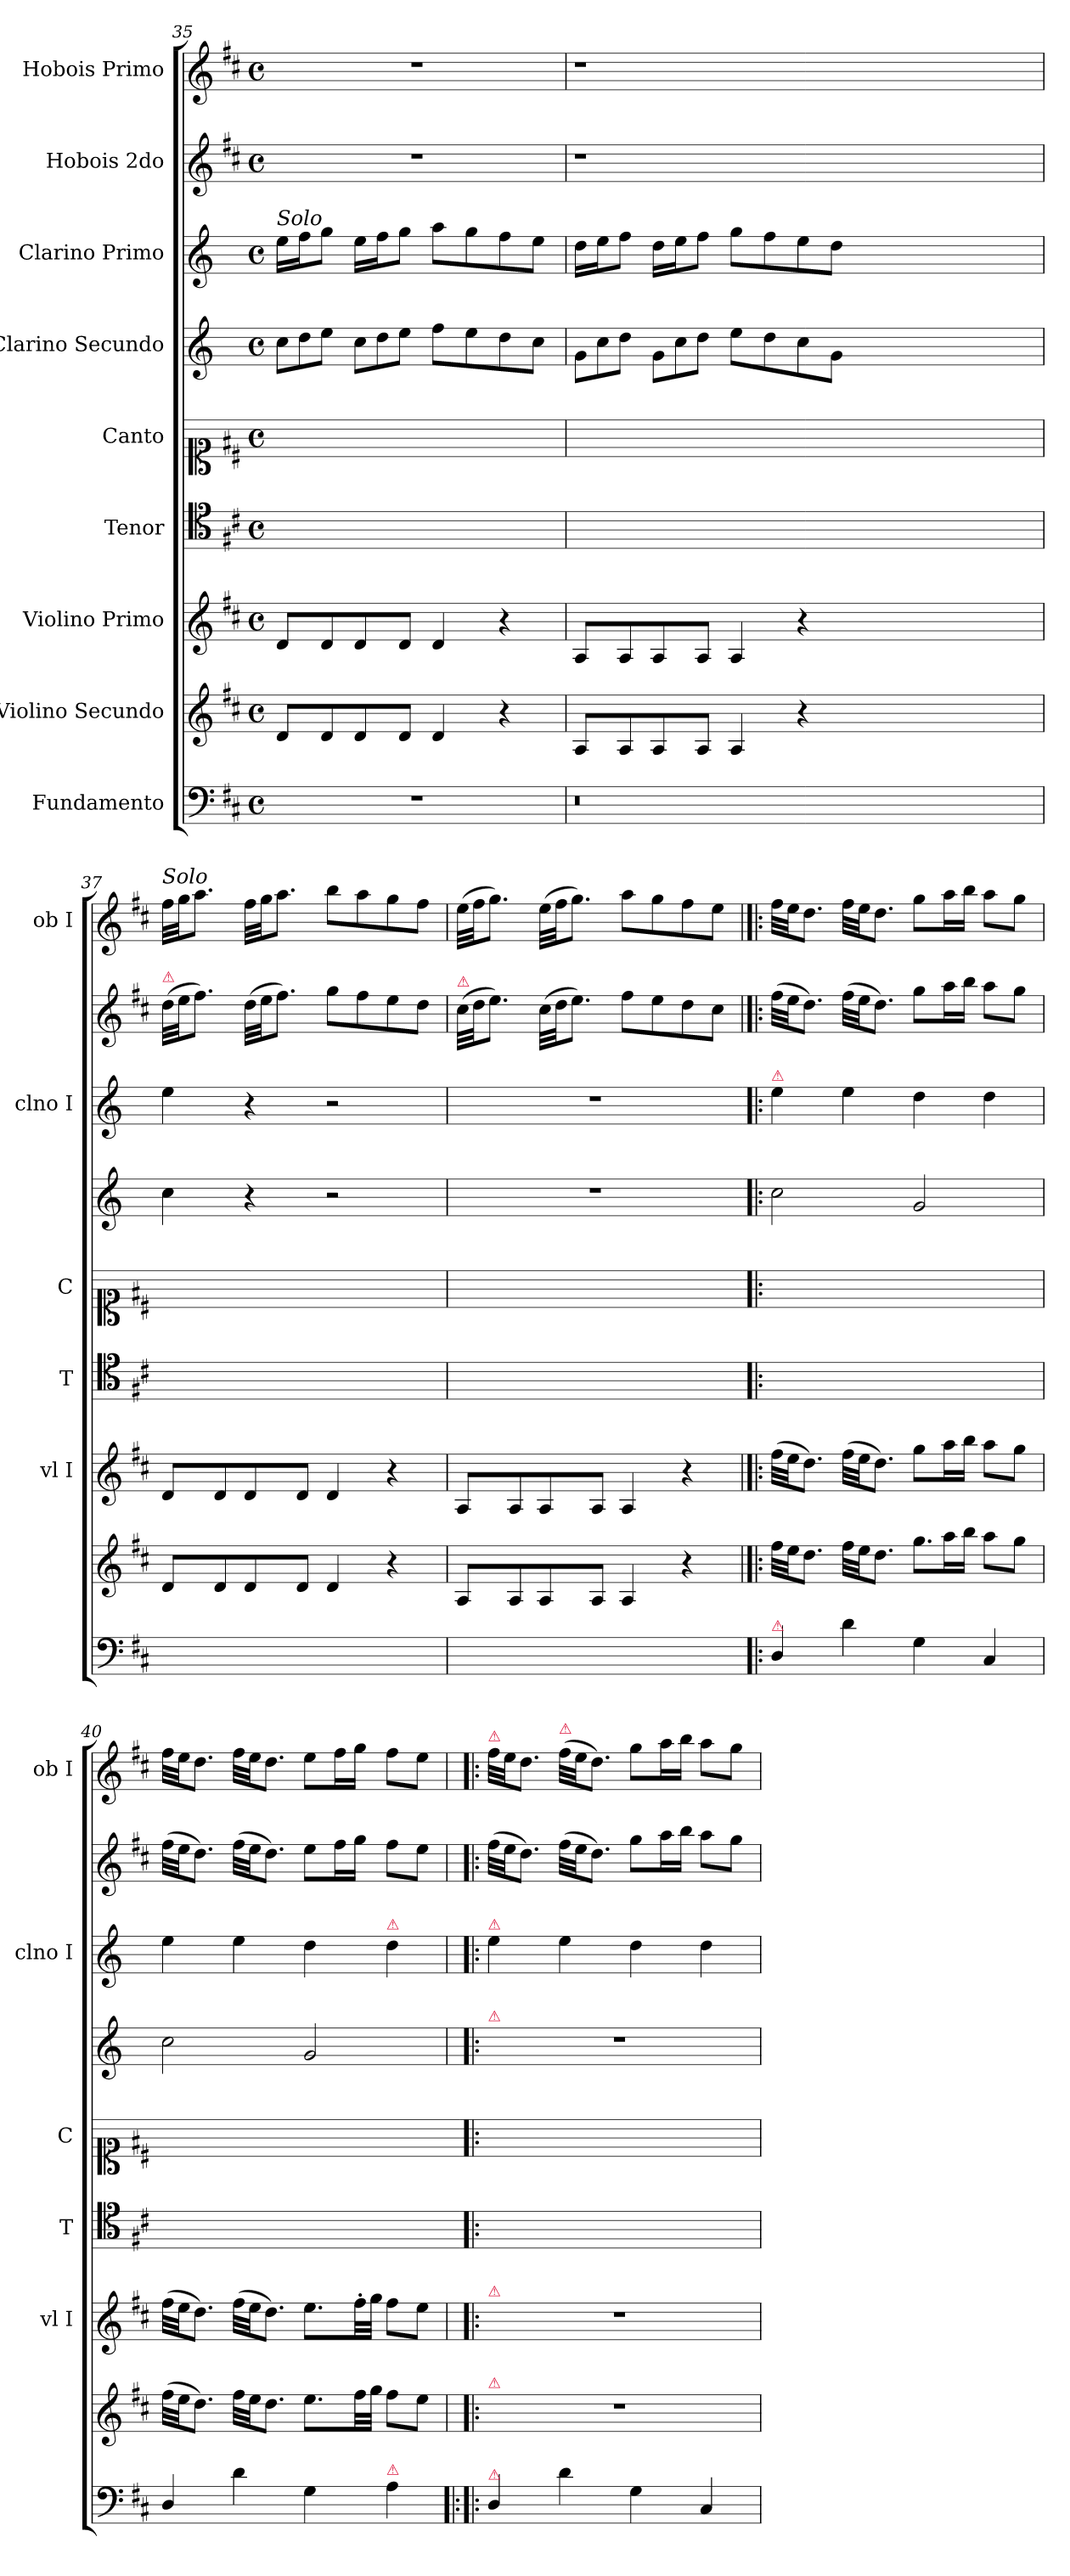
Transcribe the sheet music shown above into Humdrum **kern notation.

**kern	**kern	**kern	**kern	**kern	**kern	**kern	**kern	**kern
*part9	*part8	*part7	*part6	*part5	*part4	*part3	*part2	*part1
*staff9	*staff8	*staff7	*staff6	*staff5	*staff4	*staff3	*staff2	*staff1
*I"Fundamento	*I"Violino Secundo	*I"Violino Primo	*I"Tenor	*I"Canto	*I"Clarino Secundo	*I"Clarino Primo	*I"Hobois 2do	*I"Hobois Primo
*	*	*I'vl I	*I'T	*I'C	*	*I'clno I	*	*I'ob I
*clefF4	*clefG2	*clefG2	*clefC4	*clefC1	*clefG2	*clefG2	*clefG2	*clefG2
*	*	*	*	*	*ITrd-1c-2	*ITrd-1c-2	*	*
*k[f#c#]	*k[f#c#]	*k[f#c#]	*k[f#c#]	*k[f#c#]	*k[f#c#]	*k[f#c#]	*k[f#c#]	*k[f#c#]
*M4/4	*M4/4	*M4/4	*M4/4	*M4/4	*M4/4	*M4/4	*M4/4	*M4/4
*met(c)	*met(c)	*met(c)	*met(c)	*met(c)	*met(c)	*met(c)	*met(c)	*met(c)
=35	=35	=35	=35	=35	=35	=35	=35	=35
!	!	!	!	!	!	!LO:TX:a:i:t=Solo	!	!
!	!	!	!	!	!LO:N:vis=8	!	!	!
1r	8d/L	8d/L	1ryy	1ryy	16dd\L	16ff#\LL	1r	1r
!	!	!	!	!	!LO:N:vis=8	!	!	!
.	.	.	.	.	16ee\	16gg\J	.	.
.	8d/	8d/	.	.	8ff#\J	8aa\J	.	.
!	!	!	!	!	!LO:N:vis=8	!	!	!
.	8d/	8d/	.	.	16dd\L	16ff#\LL	.	.
!	!	!	!	!	!LO:N:vis=8	!	!	!
.	.	.	.	.	16ee\	16gg\J	.	.
.	8d/J	8d/J	.	.	8ff#\J	8aa\J	.	.
.	4d/	4d/	.	.	8gg\L	8bb\L	.	.
.	.	.	.	.	8ff#\	8aa\	.	.
.	4r	4r	.	.	8ee\	8gg\	.	.
.	.	.	.	.	8dd\J	8ff#\J	.	.
=36	=36	=36	=36	=36	=36	=36	=36	=36
!	!	!	!	!	!LO:N:vis=8	!	!	!
0.r	8A/L	8A/L	1ryy	1ryy	16a\L	16ee\LL	1r	1r
!	!	!	!	!	!LO:N:vis=8	!	!	!
.	.	.	.	.	16dd\	16ff#\J	.	.
.	8A/	8A/	.	.	8ee\J	8gg\J	.	.
!	!	!	!	!	!LO:N:vis=8	!	!	!
.	8A/	8A/	.	.	16a\L	16ee\LL	.	.
!	!	!	!	!	!LO:N:vis=8	!	!	!
.	.	.	.	.	16dd\	16ff#\J	.	.
.	8A/J	8A/J	.	.	8ee\J	8gg\J	.	.
.	4A/	4A/	.	.	8ff#\L	8aa\L	.	.
.	.	.	.	.	8ee\	8gg\	.	.
.	4r	4r	.	.	8dd\	8ff#\	.	.
.	.	.	.	.	8a\J	8ee\J	.	.
.	0ryy	0ryy	0ryy	0ryy	0ryy	0ryy	0ryy	0ryy
=37	=37	=37	=37	=37	=37	=37	=37	=37
!	!	!	!	!	!	!	!	!LO:TX:a:i:t=Solo
!	!	!	!	!	!	!	!LO:TX:a:color=crimson:t=⚠	!
1ryy	8d/L	8d/L	1ryy	1ryy	4dd\	4ff#\	(>32dd\LLL	32ff#\LLL
.	.	.	.	.	.	.	32ee\JJ	32gg\JJ
.	.	.	.	.	.	.	8.ff#\J)	8.aa\J
.	8d/	8d/	.	.	.	.	.	.
.	8d/	8d/	.	.	4r	4r	(>32dd\LLL	32ff#\LLL
.	.	.	.	.	.	.	32ee\JJ	32gg\JJ
.	.	.	.	.	.	.	8.ff#\J)	8.aa\J
.	8d/J	8d/J	.	.	.	.	.	.
.	4d/	4d/	.	.	2r	2r	8gg\L	8bb\L
.	.	.	.	.	.	.	8ff#\	8aa\
.	4r	4r	.	.	.	.	8ee\	8gg\
.	.	.	.	.	.	.	8dd\J	8ff#\J
=38	=38	=38	=38	=38	=38	=38	=38	=38
!	!	!	!	!	!	!	!LO:TX:a:color=crimson:t=⚠	!
1ryy	8A/L	8A/L	1ryy	1ryy	1r	1r	(>32cc#\LLL	(>32ee\LLL
.	.	.	.	.	.	.	32dd\JJ	32ff#\JJ
.	.	.	.	.	.	.	8.ee\J)	8.gg\J)
.	8A/	8A/	.	.	.	.	.	.
.	8A/	8A/	.	.	.	.	(>32cc#\LLL	(>32ee\LLL
.	.	.	.	.	.	.	32dd\JJ	32ff#\JJ
.	.	.	.	.	.	.	8.ee\J)	8.gg\J)
.	8A/J	8A/J	.	.	.	.	.	.
.	4A/	4A/	.	.	.	.	8ff#\L	8aa\L
.	.	.	.	.	.	.	8ee\	8gg\
.	4r	4r	.	.	.	.	8dd\	8ff#\
.	.	.	.	.	.	.	8cc#\J	8ee\J
=39!|:	=39	=39	=39	=39	=39	=39!|:	=39	=39
!	!	!	!	!	!	!LO:TX:a:color=crimson:t=⚠	!	!
!LO:TX:a:color=crimson:t=⚠	!	!	!	!	!	!	!	!
4D/	32ff#\LLL	(>32ff#\LLL	1ryy	1ryy	2dd\	4ff#\	(>32ff#\LLL	32ff#\LLL
.	32ee\JJ	32ee\JJ	.	.	.	.	32ee\JJ	32ee\JJ
.	8.dd\J	8.dd\J)	.	.	.	.	8.dd\J)	8.dd\J
4d\	32ff#\LLL	(>32ff#\LLL	.	.	.	4ff#\	(>32ff#\LLL	32ff#\LLL
.	32ee\JJ	32ee\JJ	.	.	.	.	32ee\JJ	32ee\JJ
.	8.dd\J	8.dd\J)	.	.	.	.	8.dd\J)	8.dd\J
!	!LO:N:vis=8.	!	!	!	!	!	!	!
4G\	8gg\L	8gg\L	.	.	2a/	4ee\	8gg\L	8gg\L
.	16aa\L	16aa\L	.	.	.	.	16aa\L	16aa\L
.	16bb\JJ	16bb\JJ	.	.	.	.	16bb\JJ	16bb\JJ
4C#/	8aa\L	8aa\L	.	.	.	4ee\	8aa\L	8aa\L
.	8gg\J	8gg\J	.	.	.	.	8gg\J	8gg\J
=40	=40	=40	=40	=40	=40	=40	=40	=40
4D/	(>32ff#\LLL	(>32ff#\LLL	1ryy	1ryy	2dd\	4ff#\	(>32ff#\LLL	32ff#\LLL
.	32ee\JJ	32ee\JJ	.	.	.	.	32ee\JJ	32ee\JJ
.	8.dd\J)	8.dd\J)	.	.	.	.	8.dd\J)	8.dd\J
4d\	32ff#\LLL	(>32ff#\LLL	.	.	.	4ff#\	(>32ff#\LLL	32ff#\LLL
.	32ee\JJ	32ee\JJ	.	.	.	.	32ee\JJ	32ee\JJ
.	8.dd\J	8.dd\J)	.	.	.	.	8.dd\J)	8.dd\J
4G\	8.ee\L	8.ee\L	.	.	2a/	4ee\	8ee\L	8ee\L
.	.	.	.	.	.	.	16ff#\L	16ff#\L
.	32ff#\LL	32ff#'>\LL	.	.	.	.	16gg\JJ	16gg\JJ
.	32gg\JJJ	32gg\JJJ	.	.	.	.	.	.
!	!	!	!	!	!	!LO:TX:a:color=crimson:t=⚠	!	!
!LO:TX:a:color=crimson:t=⚠	!	!	!	!	!	!	!	!
4A\	8ff#\L	8ff#\L	.	.	.	4ee\	8ff#\L	8ff#\L
.	8ee\J	8ee\J	.	.	.	.	8ee\J	8ee\J
=41!|:	=41	=41	=41	=41	=41	=41	=41	=41
!	!	!	!	!	!	!	!	!LO:TX:a:color=crimson:t=⚠
!	!	!	!	!	!	!LO:TX:a:color=crimson:t=⚠	!	!
!	!	!	!	!	!LO:TX:a:color=crimson:t=⚠	!	!	!
!	!	!LO:TX:a:color=crimson:t=⚠	!	!	!	!	!	!
!	!LO:TX:a:color=crimson:t=⚠	!	!	!	!	!	!	!
!LO:TX:a:color=crimson:t=⚠	!	!	!	!	!	!	!	!
4D/	1r	1r	1ryy	1ryy	1r	4ff#\	(>32ff#\LLL	32ff#\LLL
.	.	.	.	.	.	.	32ee\JJ	32ee\JJ
.	.	.	.	.	.	.	8.dd\J)	8.dd\J
!	!	!	!	!	!	!	!	!LO:TX:a:color=crimson:t=⚠
4d\	.	.	.	.	.	4ff#\	(>32ff#\LLL	(>32ff#\LLL
.	.	.	.	.	.	.	32ee\JJ	32ee\JJ
.	.	.	.	.	.	.	8.dd\J)	8.dd\J)
4G\	.	.	.	.	.	4ee\	8gg\L	8gg\L
.	.	.	.	.	.	.	16aa\L	16aa\L
.	.	.	.	.	.	.	16bb\JJ	16bb\JJ
4C#/	.	.	.	.	.	4ee\	8aa\L	8aa\L
.	.	.	.	.	.	.	8gg\J	8gg\J
=	=	=	=	=	=	=	=	=
*-	*-	*-	*-	*-	*-	*-	*-	*-
